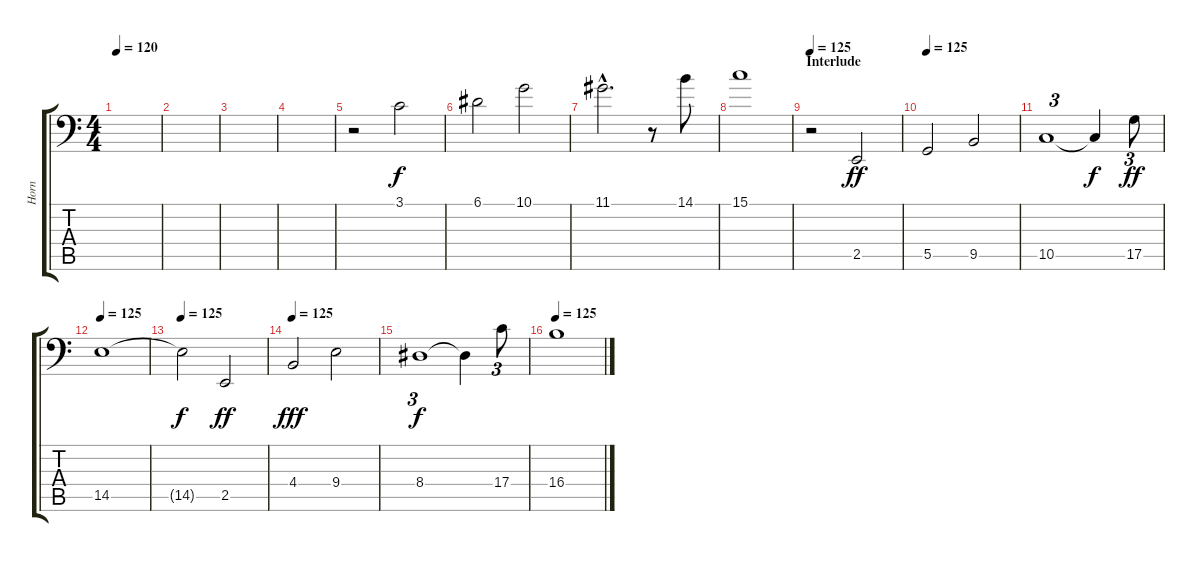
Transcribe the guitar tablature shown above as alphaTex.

\track ("Horn" "Horn") {instrument frenchhorn}
\staff {score tabs}
\tuning (A3 E3 C3 G2 D2 A1) {hide}
\ts (4 4)
\tempo 120
\clef f4
\ks c
|
|
|
|
r.2 3.1.2 |
6.1.2 10.1.2 |
11.1{hac}.2{d} r.8 14.1.8 |
15.1.1 |
\section ("" "Interlude")
\tempo 125
r.2 2.5.2{dy ff} |
\tempo 125
5.5.2 9.5.2 |
10.5.1{tu (3 2)} 10.5{t}.4{dy f} 17.5.8{tu (3 2) dy ff} |
\tempo 125
14.5.1 |
\tempo 125
14.5{t}.2{dy f} 2.5.2{dy ff} |
\tempo 125
4.4.2{dy fff} 9.4.2 |
8.4.1{tu (3 2) dy f} 8.4{t}.4 17.4.8{tu (3 2)} |
\tempo 125
16.4.1
